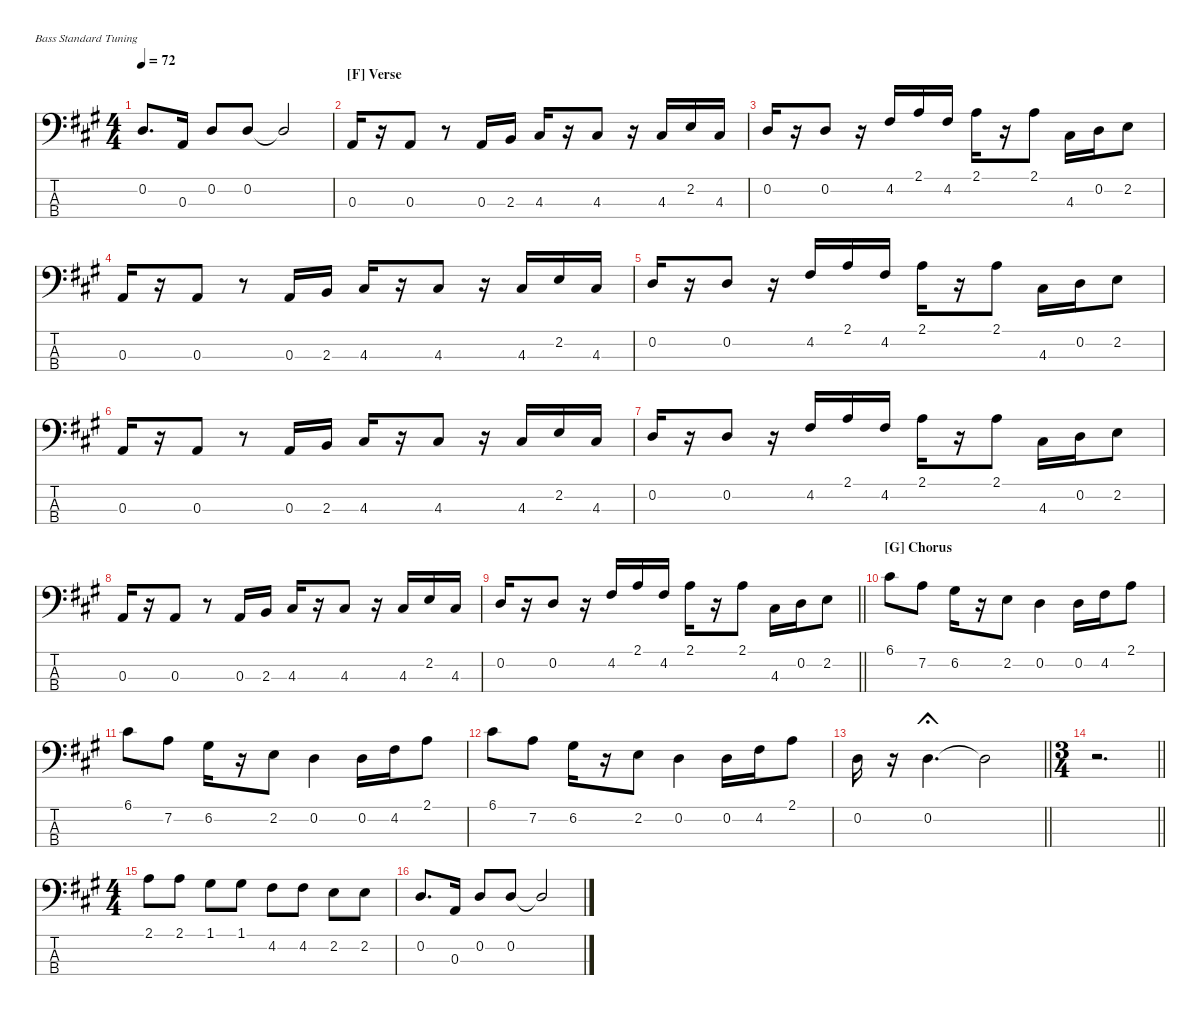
\hideDynamics
\bracketExtendMode nobrackets
\singleTrackTrackNamePolicy hidden
\multiTrackTrackNamePolicy hidden
\otherSystemsTrackNameOrientation horizontal
\track ("Rick Danko" "E-Bass") {defaultSystemsLayout 4 instrument electricbassfinger}
\staff {score tabs}
\tuning (G2 D2 A1 E1)
\ts (4 4)
\tempo 72
\clef f4
\ks a
0.2{acc forcenatural}.8{d dy mf beam Up} 0.3{acc forcenatural}.16{beam Up} 0.2{acc forcenatural}.8{beam Up} 0.2{acc forcenatural}.8{beam Up} 0.2{t acc forcenatural}.2{beam Up} |
\section ("F" "Verse")
0.3{acc forcenatural}.16{beam Up} r.16{beam Up} 0.3{acc forcenatural}.8{beam Up} r.8{beam Up} 0.3{acc forcenatural}.16{beam Up} 2.3{acc forcenatural}.16{beam Up} 4.3{acc #}.16{beam Up} r.16{beam Up} 4.3{acc #}.8{beam Up} r.16{beam Up} 4.3{acc #}.16{beam Down} 2.2{acc forcenatural}.16{beam Down} 4.3{acc #}.16{beam Down} |
0.2{acc forcenatural}.16{beam Up} r.16{beam Up} 0.2{acc forcenatural}.8{beam Up} r.16{beam Up} 4.2{acc #}.16{beam Down} 2.1{acc forcenatural}.16{beam Down} 4.2{acc #}.16{beam Down} 2.1{acc forcenatural}.16{beam Down} r.16{beam Down} 2.1{acc forcenatural}.8{beam Down} 4.3{acc #}.16{beam Down} 0.2{acc forcenatural}.16{beam Down} 2.2{acc forcenatural}.8{beam Down} |
0.3{acc forcenatural}.16{beam Up} r.16{beam Up} 0.3{acc forcenatural}.8{beam Up} r.8{beam Up} 0.3{acc forcenatural}.16{beam Up} 2.3{acc forcenatural}.16{beam Up} 4.3{acc #}.16{beam Up} r.16{beam Up} 4.3{acc #}.8{beam Up} r.16{beam Up} 4.3{acc #}.16{beam Down} 2.2{acc forcenatural}.16{beam Down} 4.3{acc #}.16{beam Down} |
0.2{acc forcenatural}.16{beam Up} r.16{beam Up} 0.2{acc forcenatural}.8{beam Up} r.16{beam Up} 4.2{acc #}.16{beam Down} 2.1{acc forcenatural}.16{beam Down} 4.2{acc #}.16{beam Down} 2.1{acc forcenatural}.16{beam Down} r.16{beam Down} 2.1{acc forcenatural}.8{beam Down} 4.3{acc #}.16{beam Down} 0.2{acc forcenatural}.16{beam Down} 2.2{acc forcenatural}.8{beam Down} |
0.3{acc forcenatural}.16{beam Up} r.16{beam Up} 0.3{acc forcenatural}.8{beam Up} r.8{beam Up} 0.3{acc forcenatural}.16{beam Up} 2.3{acc forcenatural}.16{beam Up} 4.3{acc #}.16{beam Up} r.16{beam Up} 4.3{acc #}.8{beam Up} r.16{beam Up} 4.3{acc #}.16{beam Down} 2.2{acc forcenatural}.16{beam Down} 4.3{acc #}.16{beam Down} |
0.2{acc forcenatural}.16{beam Up} r.16{beam Up} 0.2{acc forcenatural}.8{beam Up} r.16{beam Up} 4.2{acc #}.16{beam Down} 2.1{acc forcenatural}.16{beam Down} 4.2{acc #}.16{beam Down} 2.1{acc forcenatural}.16{beam Down} r.16{beam Down} 2.1{acc forcenatural}.8{beam Down} 4.3{acc #}.16{beam Down} 0.2{acc forcenatural}.16{beam Down} 2.2{acc forcenatural}.8{beam Down} |
0.3{acc forcenatural}.16{beam Up} r.16{beam Up} 0.3{acc forcenatural}.8{beam Up} r.8{beam Up} 0.3{acc forcenatural}.16{beam Up} 2.3{acc forcenatural}.16{beam Up} 4.3{acc #}.16{beam Up} r.16{beam Up} 4.3{acc #}.8{beam Up} r.16{beam Up} 4.3{acc #}.16{beam Down} 2.2{acc forcenatural}.16{beam Down} 4.3{acc #}.16{beam Down} |
\barLineRight lightlight
0.2{acc forcenatural}.16{beam Up} r.16{beam Up} 0.2{acc forcenatural}.8{beam Up} r.16{beam Up} 4.2{acc #}.16{beam Down} 2.1{acc forcenatural}.16{beam Down} 4.2{acc #}.16{beam Down} 2.1{acc forcenatural}.16{beam Down} r.16{beam Down} 2.1{acc forcenatural}.8{beam Down} 4.3{acc #}.16{beam Down} 0.2{acc forcenatural}.16{beam Down} 2.2{acc forcenatural}.8{beam Down} |
\section ("G" "Chorus")
6.1{acc #}.8{beam Down} 7.2{acc forcenatural}.8{beam Down} 6.2{acc #}.16{beam Down} r.16{beam Down} 2.2{acc forcenatural}.8{beam Down} 0.2{acc forcenatural}.4{beam Down} 0.2{acc forcenatural}.16{beam Down} 4.2{acc #}.16{beam Down} 2.1{acc forcenatural}.8{beam Down} |
6.1{acc #}.8{beam Down} 7.2{acc forcenatural}.8{beam Down} 6.2{acc #}.16{beam Down} r.16{beam Down} 2.2{acc forcenatural}.8{beam Down} 0.2{acc forcenatural}.4{beam Down} 0.2{acc forcenatural}.16{beam Down} 4.2{acc #}.16{beam Down} 2.1{acc forcenatural}.8{beam Down} |
6.1{acc #}.8{beam Down} 7.2{acc forcenatural}.8{beam Down} 6.2{acc #}.16{beam Down} r.16{beam Down} 2.2{acc forcenatural}.8{beam Down} 0.2{acc forcenatural}.4{beam Down} 0.2{acc forcenatural}.16{beam Down} 4.2{acc #}.16{beam Down} 2.1{acc forcenatural}.8{beam Down} |
\barLineRight lightlight
0.2{acc forcenatural}.16{beam Down} r.16{beam Down} 0.2{acc forcenatural}.4{d fermata (short 0) beam Down} 0.2{t acc forcenatural}.2{beam Down} |
\ts (3 4)
\beaming (8 2 2 2)
\barLineRight lightlight
r.2{d beam Down} |
\ts (4 4)
\beaming (8 2 2 2 2)
2.1{acc forcenatural}.8{beam Down} 2.1{acc forcenatural}.8{beam Down} 1.1{acc #}.8{beam Down} 1.1{acc #}.8{beam Down} 4.2{acc #}.8{beam Down} 4.2{acc #}.8{beam Down} 2.2{acc forcenatural}.8{beam Down} 2.2{acc forcenatural}.8{beam Down} |
0.2{acc forcenatural}.8{d beam Up} 0.3{acc forcenatural}.16{beam Up} 0.2{acc forcenatural}.8{beam Up} 0.2{acc forcenatural}.8{beam Up} 0.2{t acc forcenatural}.2{beam Up}
